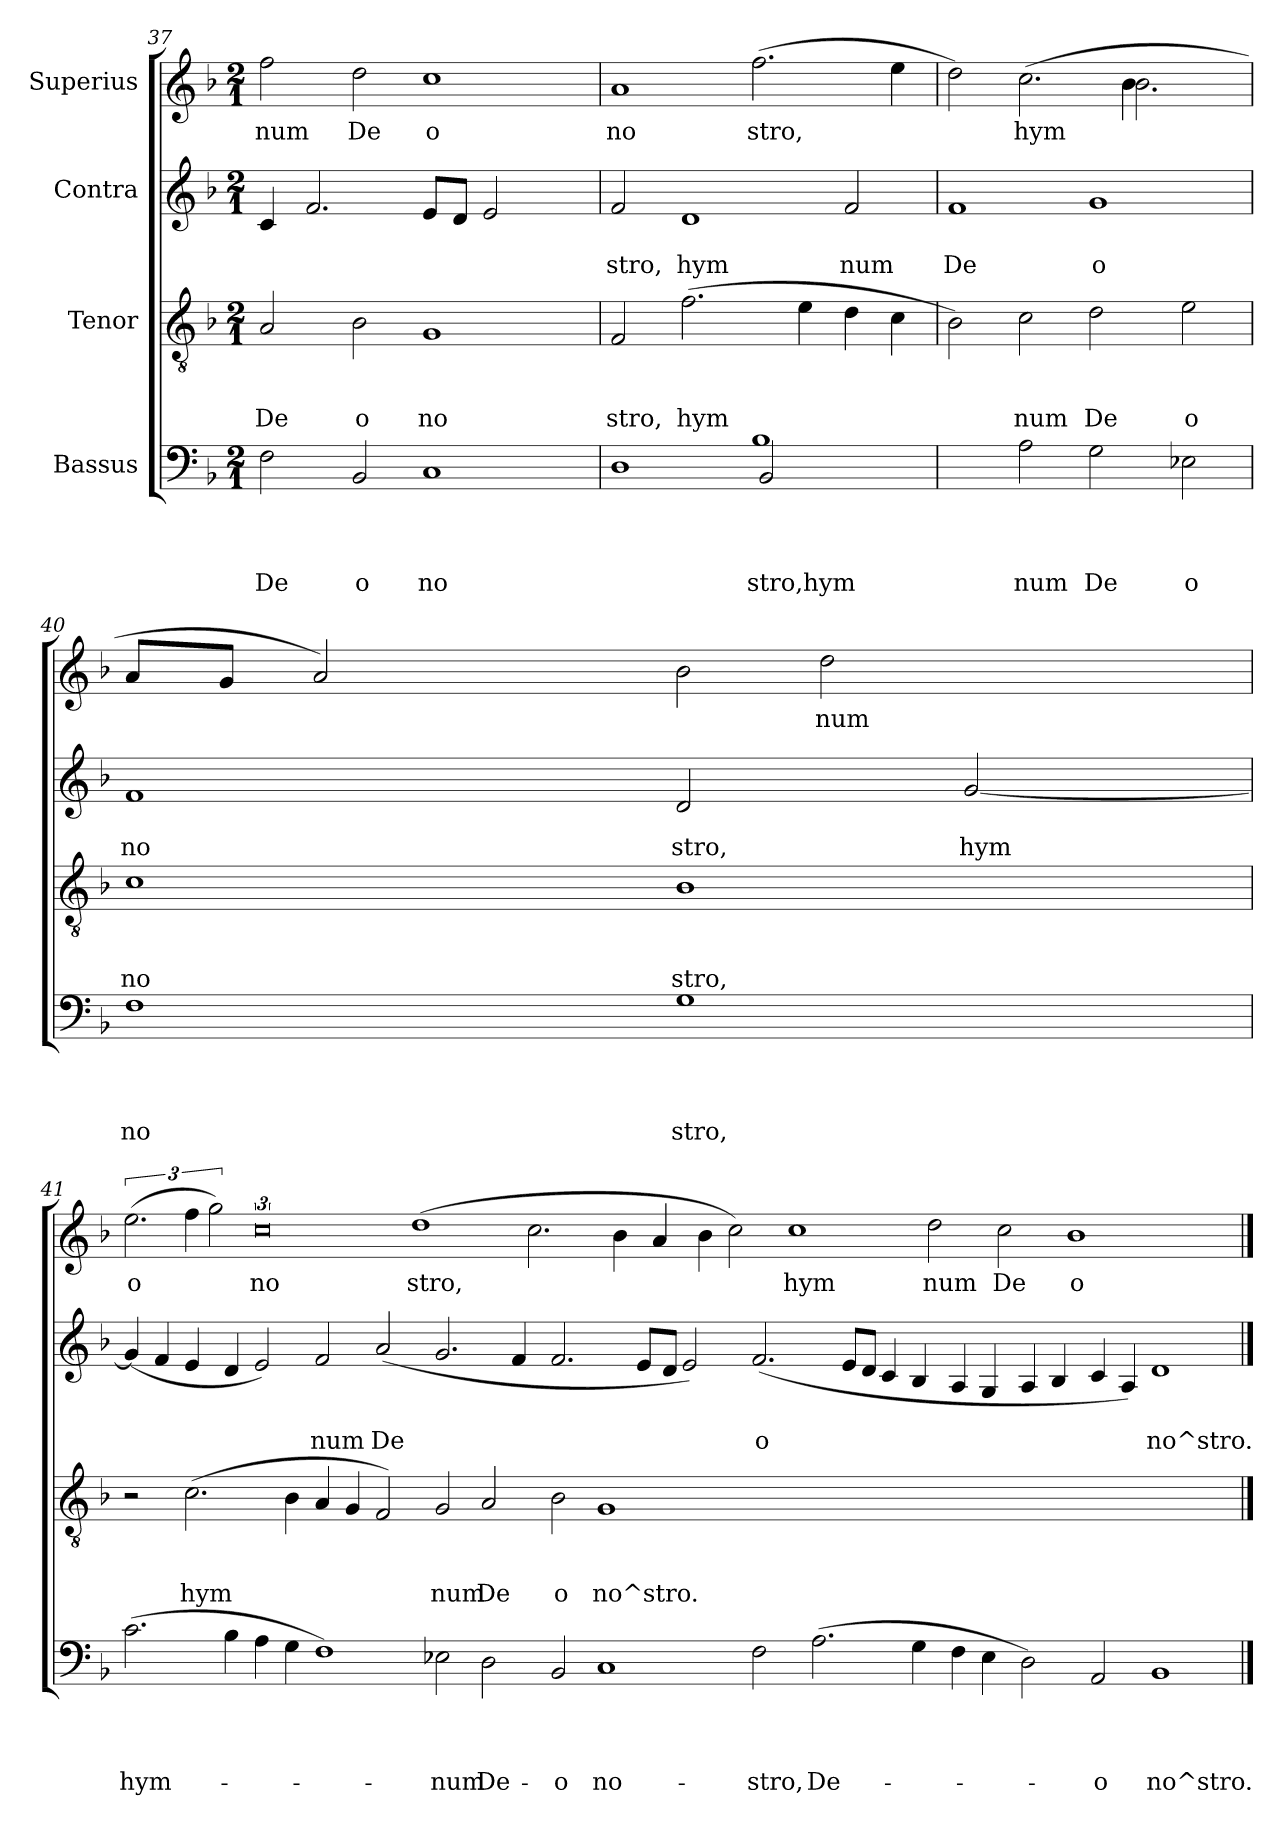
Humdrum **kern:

**kern	**text	**text	**text	**text	**kern	**text	**text	**text	**kern	**text	**text	**kern	**text
*part4	*part4	*part4	*part4	*part4	*part3	*part3	*part3	*part3	*part2	*part2	*part2	*part1	*part1
*staff4	*staff4	*staff4	*staff4	*staff4	*staff3	*staff3	*staff3	*staff3	*staff2	*staff2	*staff2	*staff1	*staff1
*I"Bassus	*	*	*	*	*I"Tenor	*	*	*	*I"Contra	*	*	*I"Superius	*
*clefF4	*	*	*	*	*clefGv2	*	*	*	*clefG2	*	*	*clefG2	*
*k[b-]	*	*	*	*	*k[b-]	*	*	*	*k[b-]	*	*	*k[b-]	*
*F:	*	*	*	*	*F:	*	*	*	*F:	*	*	*F:	*
*M2/1	*	*	*	*	*M2/1	*	*	*	*M2/1	*	*	*M2/1	*
=37	=37	=37	=37	=37	=37	=37	=37	=37	=37	=37	=37	=37	=37
!	!	!	!	!LO:LY:b	!	!	!	!LO:LY:b	!	!	!	!	!LO:LY:b
2F\	.	.	.	De	2A/	.	.	De	4c/	.	.	2ff\	num
.	.	.	.	.	.	.	.	.	2.f/	.	.	.	.
!	!	!	!	!LO:LY:b	!	!	!	!LO:LY:b	!	!	!	!	!LO:LY:b
2BB-/	.	.	.	o	2B-\	.	.	o	.	.	.	2dd\	De
!	!	!	!	!LO:LY:b	!	!	!	!LO:LY:b	!	!	!	!	!LO:LY:b
1C	.	.	.	no	1G	.	.	no	8e/L	.	.	1cc	o
.	.	.	.	.	.	.	.	.	8d/J	.	.	.	.
.	.	.	.	.	.	.	.	.	2e/	.	.	.	.
.	.	.	.	.	.	.	.	.	4ryy	.	.	.	.
=38	=38	=38	=38	=38	=38	=38	=38	=38	=38	=38	=38	=38	=38
*^	*	*	*	*	*	*	*	*	*	*	*	*	*
!	!	!	!	!	!	!	!	!	!LO:LY:b	!	!	!LO:LY:b	!	!LO:LY:b
1D	1ryy	.	.	.	.	2F/	.	.	stro,	2f/	.	stro,	1a	no
!	!	!	!	!	!	!	!	!	!LO:LY:b	!	!	!LO:LY:b	!	!
.	.	.	.	.	.	(>2.f\	.	.	hym	1d	.	hym	.	.
!	!	!	!	!	!LO:LY:b	!	!	!	!	!	!	!	!	!LO:LY:b
1B-	2BB-/	.	.	.	stro,hym	.	.	.	.	.	.	.	(>2.ff\	stro,
.	.	.	.	.	.	4e\	.	.	.	.	.	.	.	.
!	!	!	!	!	!	!	!	!	!	!	!	!LO:LY:b	!	!
.	2ryy	.	.	.	.	4d\	.	.	.	2f/	.	num	.	.
.	.	.	.	.	.	4c\	.	.	.	.	.	.	4ee\	.
*v	*v	*	*	*	*	*	*	*	*	*	*	*	*	*
=39	=39	=39	=39	=39	=39	=39	=39	=39	=39	=39	=39	=39	=39
!	!	!	!	!	!	!	!	!	!	!	!LO:LY:b	!	!
*	*	*	*	*	*	*	*	*	*	*	*	*^	*
2ryy	.	.	.	.	2B-\)	.	.	.	1f	.	De	2dd\)	1ryy	.
!	!	!	!	!LO:LY:b	!	!	!	!LO:LY:b	!	!	!	!	!	!LO:LY:b
2A\	.	.	.	num	2c\	.	.	num	.	.	.	(>2.cc\	.	hym
!	!	!	!	!LO:LY:b	!	!	!	!LO:LY:b	!	!	!LO:LY:b	!	!	!
2G\	.	.	.	De	2d\	.	.	De	1g	.	o	.	4ryy	.
.	.	.	.	.	.	.	.	.	.	.	.	2.b-\	4b-\	.
!	!	!	!	!LO:LY:b	!	!	!	!LO:LY:b	!	!	!	!	!	!
2E-X\	.	.	.	o	2e\	.	.	o	.	.	.	.	2ryy	.
=40	=40	=40	=40	=40	=40	=40	=40	=40	=40	=40	=40	=40	=40	=40
!	!	!	!	!LO:LY:b	!	!	!	!LO:LY:b	!	!	!LO:LY:b	!	!	!
1F	.	.	.	no	1c	.	.	no	1f	.	no	8a/L	1ryy	.
.	.	.	.	.	.	.	.	.	.	.	.	8g/J	.	.
.	.	.	.	.	.	.	.	.	.	.	.	2a/)	.	.
.	.	.	.	.	.	.	.	.	.	.	.	4ryy	.	.
!	!	!	!	!LO:LY:b	!	!	!	!LO:LY:b	!	!	!LO:LY:b	!	!	!
1G	.	.	.	stro,	1B-	.	.	stro,	2d/	.	stro,	2b-\	4ryy	.
!	!	!	!	!	!	!	!	!	!	!	!	!	!	!LO:LY:b
.	.	.	.	.	.	.	.	.	.	.	.	.	2dd\	num
!	!	!	!	!	!	!	!	!	!	!	!LO:LY:b	!	!	!
.	.	.	.	.	.	.	.	.	[<2g/	.	hym	4ryy	.	.
.	.	.	.	.	.	.	.	.	.	.	.	4ryy	4ryy	.
!!LO:PB:g=z
=41	=41	=41	=41	=41	=41	=41	=41	=41	=41	=41	=41	=41	=41	=41
!	!	!	!	!LO:LY:b	!	!	!	!	!	!	!	!	!	!LO:LY:b
*	*	*	*	*	*	*	*	*	*	*	*	*v	*v	*
(>2.c\	.	.	.	hym-	2r	.	.	.	(<4g/]	.	.	(>3.ee\	o
.	.	.	.	.	.	.	.	.	4f/	.	.	.	.
!	!	!	!	!	!	!	!	!LO:LY:b	!	!	!	!	!
.	.	.	.	.	(>2.c\	.	.	hym	4e/	.	.	6ff\	.
.	.	.	.	.	.	.	.	.	.	.	.	3gg\)	.
4B-\	.	.	.	.	.	.	.	.	4d/	.	.	.	.
!	!	!	!	!	!	!	!	!	!	!	!	!	!LO:LY:b
4A\	.	.	.	.	.	.	.	.	2e/)	.	.	3%4cc	no
4G\	.	.	.	.	4B-\	.	.	.	.	.	.	.	.
!	!	!	!	!	!	!	!	!	!	!	!LO:LY:b	!	!
1F)	.	.	.	.	4A/	.	.	.	2f/	.	num	.	.
.	.	.	.	.	4G/	.	.	.	.	.	.	.	.
!	!	!	!	!	!	!	!	!	!	!	!LO:LY:b	!	!
.	.	.	.	.	2F/)	.	.	.	(<2a/	.	De	.	.
!	!	!	!	!	!	!	!	!	!	!	!	!	!LO:LY:b
.	.	.	.	.	.	.	.	.	.	.	.	(>1dd	stro,
!	!	!	!	!LO:LY:b	!	!	!	!LO:LY:b	!	!	!	!	!
2E-X\	.	.	.	-num	2G/	.	.	num	2.g/	.	.	.	.
!	!	!	!	!LO:LY:b	!	!	!	!LO:LY:b	!	!	!	!	!
2D\	.	.	.	De-	2A/	.	.	De	.	.	.	.	.
.	.	.	.	.	.	.	.	.	4f/	.	.	.	.
.	.	.	.	.	.	.	.	.	.	.	.	2.cc\	.
!	!	!	!	!LO:LY:b	!	!	!	!LO:LY:b	!	!	!	!	!
2BB-/	.	.	.	-o	2B-\	.	.	o	2.f/	.	.	.	.
!	!	!	!	!LO:LY:b	!	!	!	!LO:LY:b	!	!	!	!	!
1C	.	.	.	no-	1G	.	.	no^stro.	.	.	.	.	.
.	.	.	.	.	.	.	.	.	.	.	.	4b-\	.
.	.	.	.	.	.	.	.	.	8e/L	.	.	.	.
.	.	.	.	.	.	.	.	.	.	.	.	4a/	.
.	.	.	.	.	.	.	.	.	8d/J	.	.	.	.
.	.	.	.	.	.	.	.	.	2e/)	.	.	.	.
.	.	.	.	.	.	.	.	.	.	.	.	4b-\	.
.	.	.	.	.	.	.	.	.	.	.	.	2cc\)	.
!	!	!	!	!LO:LY:b	!	!	!	!	!	!	!LO:LY:b	!	!
2F\	.	.	.	-stro,	00ryy	.	.	.	(<2.f/	.	o	.	.
!	!	!	!	!	!	!	!	!	!	!	!	!	!LO:LY:b
.	.	.	.	.	.	.	.	.	.	.	.	1cc	hym
!	!	!	!	!LO:LY:b	!	!	!	!	!	!	!	!	!
(>2.A\	.	.	.	De-	.	.	.	.	.	.	.	.	.
.	.	.	.	.	.	.	.	.	8e/L	.	.	.	.
.	.	.	.	.	.	.	.	.	8d/J	.	.	.	.
.	.	.	.	.	.	.	.	.	4c/	.	.	.	.
4G\	.	.	.	.	.	.	.	.	4B-/	.	.	.	.
!	!	!	!	!	!	!	!	!	!	!	!	!	!LO:LY:b
.	.	.	.	.	.	.	.	.	.	.	.	2dd\	num
4F\	.	.	.	.	.	.	.	.	4A/	.	.	.	.
4E-\	.	.	.	.	.	.	.	.	4G/	.	.	.	.
!	!	!	!	!	!	!	!	!	!	!	!	!	!LO:LY:b
.	.	.	.	.	.	.	.	.	.	.	.	2cc\	De
2D\)	.	.	.	.	.	.	.	.	4A/	.	.	.	.
.	.	.	.	.	.	.	.	.	4B-/	.	.	.	.
!	!	!	!	!	!	!	!	!	!	!	!	!	!LO:LY:b
.	.	.	.	.	.	.	.	.	.	.	.	1b-	o
!	!	!	!	!LO:LY:b	!	!	!	!	!	!	!	!	!
2AA/	.	.	.	-o	.	.	.	.	4c/	.	.	.	.
.	.	.	.	.	.	.	.	.	4A/)	.	.	.	.
!	!	!	!	!LO:LY:b	!	!	!	!	!	!	!LO:LY:b	!	!
1BB-	.	.	.	no^stro.-	.	.	.	.	1d	.	no^stro.	.	.
.	.	.	.	.	.	.	.	.	.	.	.	3%2ryy	.
==	==	==	==	==	==	==	==	==	==	==	==	==	==
*-	*-	*-	*-	*-	*-	*-	*-	*-	*-	*-	*-	*-	*-
